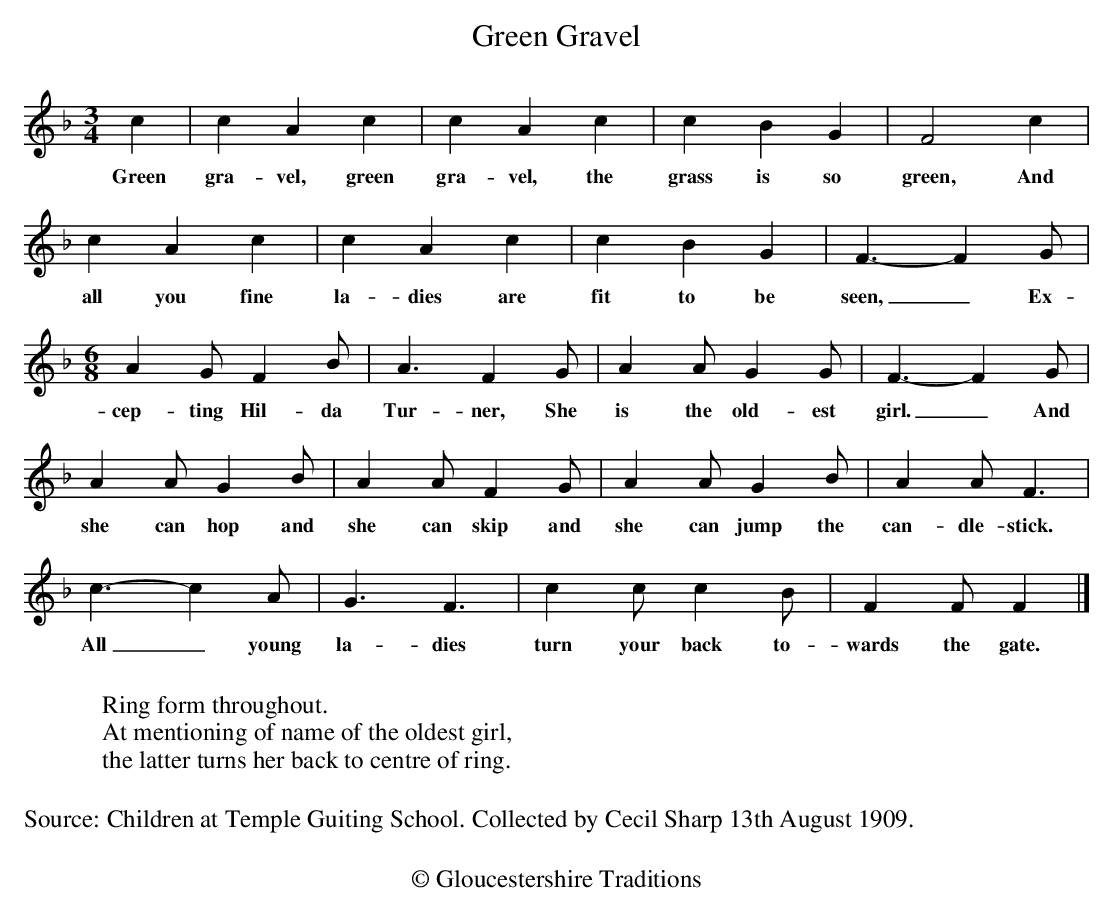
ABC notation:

X:1
T: Green Gravel
M: 3/4
L: 1/4
K: F
c | cAc | cAc | cBG | F2c |
w: Green gra-vel, green gra-vel, the grass is so green, And
cAc | cAc | cBG |F3/2-FG/2 |
w: all you fine la-dies are fit to be seen,_ Ex-
M:6/8
L:1/8
K: F
A2GF2B | A3F2G | A2AG2G | F3-F2G |
w:cep-ting Hil-da Tur-ner, She is the old-est girl._And
A2AG2B | A2AF2G | A2AG2B |A2AF3 |
w: she can hop and she can skip and she can jump the can-dle-stick.
c3-c2A | G3F3 | c2cc2B | F2FF2 |]
w:All_young la-dies turn your back to-wards the gate.
W:
W:Ring form throughout.
W: At mentioning of name of the oldest girl,
W:the latter turns her back to centre of ring.
W:
